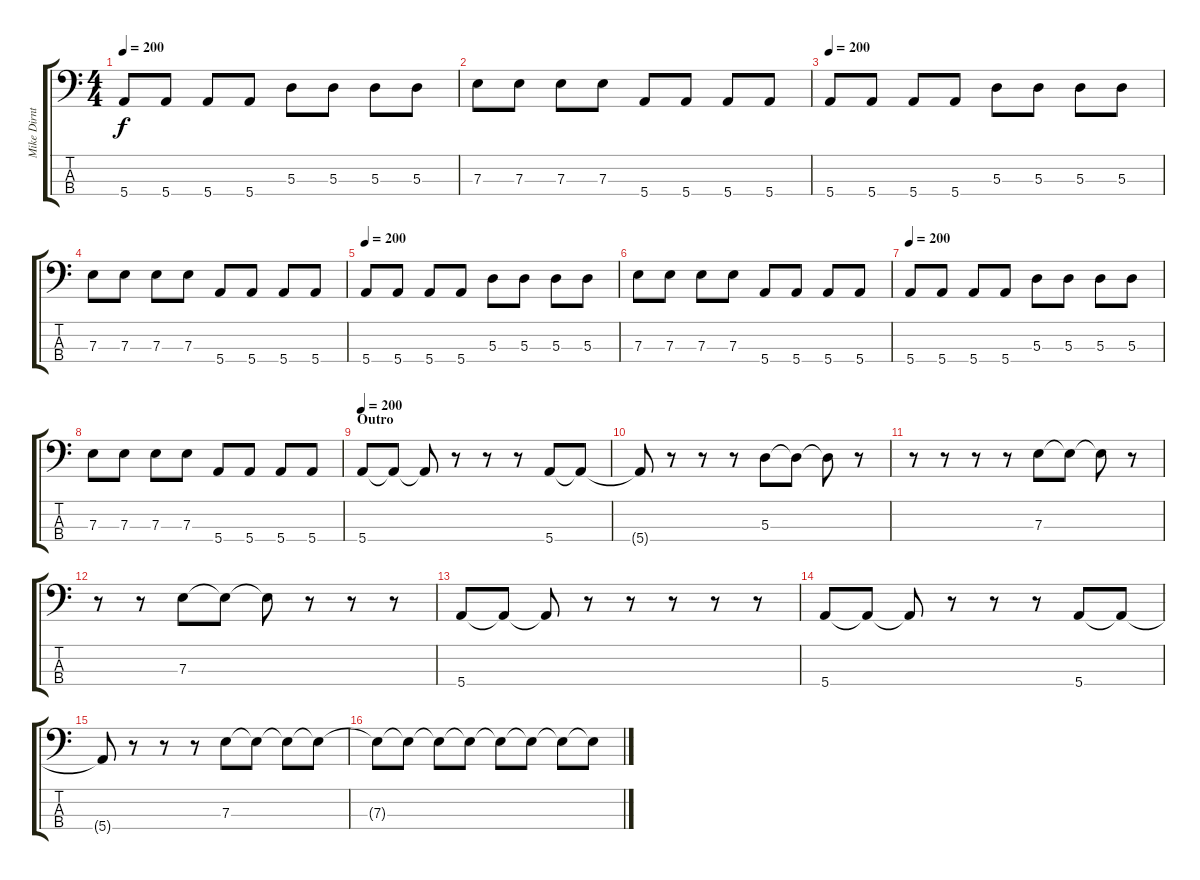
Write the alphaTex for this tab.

\track ("Mike Dirnt (Bass)" "Mike Dirnt") {instrument electricbasspick}
\staff {score tabs}
\tuning (G2 D2 A1 E1) {hide}
\ts (4 4)
\tempo 200
\clef f4
\ks c
5.4.8{dy f} 5.4.8 5.4.8 5.4.8 5.3.8 5.3.8 5.3.8 5.3.8 |
7.3.8 7.3.8 7.3.8 7.3.8 5.4.8 5.4.8 5.4.8 5.4.8 |
\tempo 200
5.4.8 5.4.8 5.4.8 5.4.8 5.3.8 5.3.8 5.3.8 5.3.8 |
7.3.8 7.3.8 7.3.8 7.3.8 5.4.8 5.4.8 5.4.8 5.4.8 |
\tempo 200
5.4.8 5.4.8 5.4.8 5.4.8 5.3.8 5.3.8 5.3.8 5.3.8 |
7.3.8 7.3.8 7.3.8 7.3.8 5.4.8 5.4.8 5.4.8 5.4.8 |
\tempo 200
5.4.8 5.4.8 5.4.8 5.4.8 5.3.8 5.3.8 5.3.8 5.3.8 |
7.3.8 7.3.8 7.3.8 7.3.8 5.4.8 5.4.8 5.4.8 5.4.8 |
\section ("" "Outro")
\tempo 200
5.4.8 5.4{t}.8 5.4{t}.8 r.8 r.8 r.8 5.4.8 5.4{t}.8 |
5.4{t}.8 r.8 r.8 r.8 5.3.8 5.3{t}.8 5.3{t}.8 r.8 |
r.8 r.8 r.8 r.8 7.3.8 7.3{t}.8 7.3{t}.8 r.8 |
r.8 r.8 7.3.8 7.3{t}.8 7.3{t}.8 r.8 r.8 r.8 |
5.4.8 5.4{t}.8 5.4{t}.8 r.8 r.8 r.8 r.8 r.8 |
5.4.8 5.4{t}.8 5.4{t}.8 r.8 r.8 r.8 5.4.8 5.4{t}.8 |
5.4{t}.8 r.8 r.8 r.8 7.3.8 7.3{t}.8 7.3{t}.8 7.3{t}.8 |
7.3{t}.8 7.3{t}.8 7.3{t}.8 7.3{t}.8 7.3{t}.8 7.3{t}.8 7.3{t}.8 7.3{t}.8
